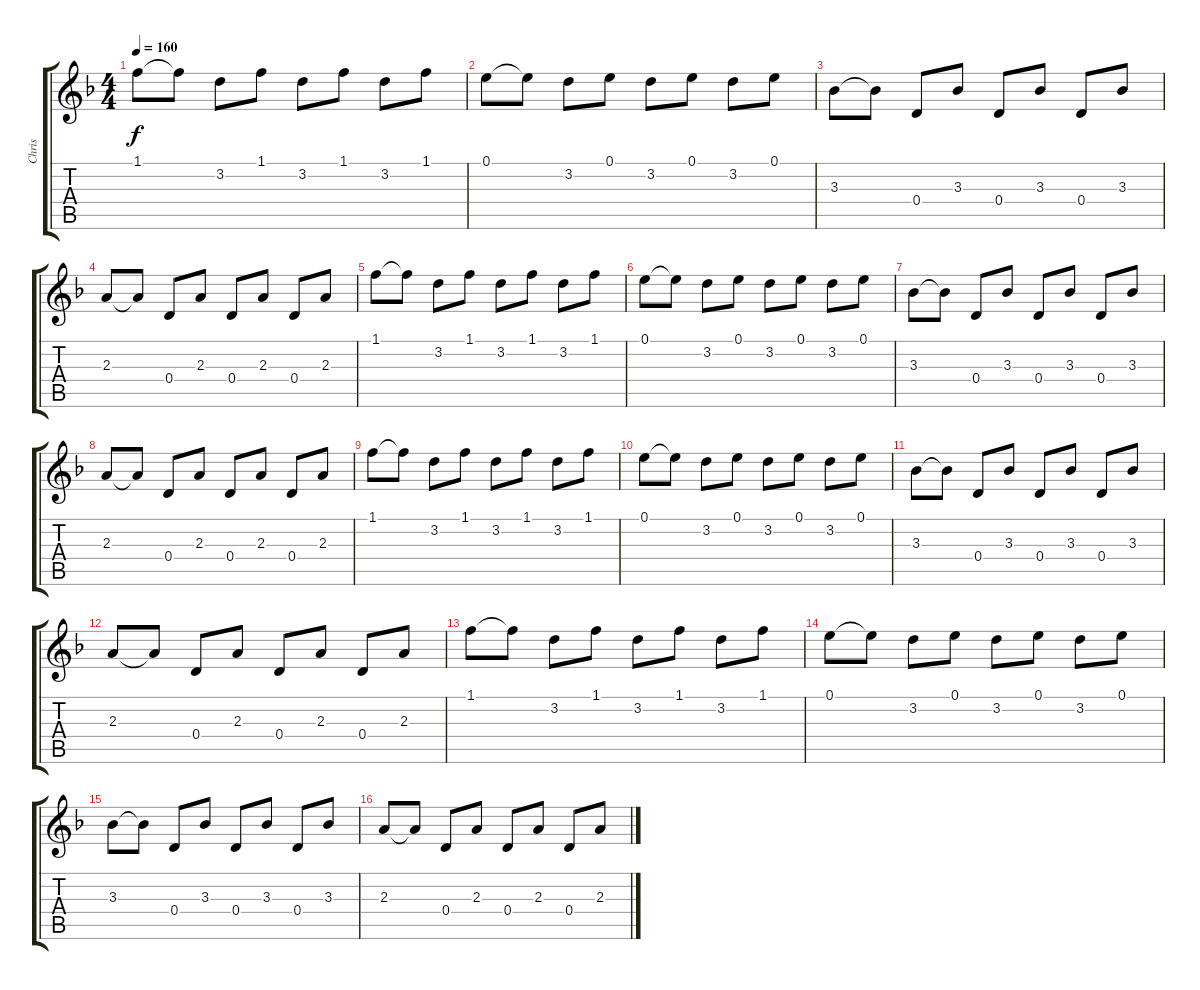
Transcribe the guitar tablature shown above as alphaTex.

\track ("Chris" "Chris") {instrument distortionguitar}
\staff {score tabs}
\tuning (E4 B3 G3 D3 A2 D2) {hide}
\ts (4 4)
\tempo 160
\clef g2
\ks dminor
1.1.8{dy f} 1.1{t}.8 3.2.8 1.1.8 3.2.8 1.1.8 3.2.8 1.1.8 |
0.1.8 0.1{t}.8 3.2.8 0.1.8 3.2.8 0.1.8 3.2.8 0.1.8 |
3.3.8 3.3{t}.8 0.4.8 3.3.8 0.4.8 3.3.8 0.4.8 3.3.8 |
2.3.8 2.3{t}.8 0.4.8 2.3.8 0.4.8 2.3.8 0.4.8 2.3.8 |
1.1.8 1.1{t}.8 3.2.8 1.1.8 3.2.8 1.1.8 3.2.8 1.1.8 |
0.1.8 0.1{t}.8 3.2.8 0.1.8 3.2.8 0.1.8 3.2.8 0.1.8 |
3.3.8 3.3{t}.8 0.4.8 3.3.8 0.4.8 3.3.8 0.4.8 3.3.8 |
2.3.8 2.3{t}.8 0.4.8 2.3.8 0.4.8 2.3.8 0.4.8 2.3.8 |
1.1.8 1.1{t}.8 3.2.8 1.1.8 3.2.8 1.1.8 3.2.8 1.1.8 |
0.1.8 0.1{t}.8 3.2.8 0.1.8 3.2.8 0.1.8 3.2.8 0.1.8 |
3.3.8 3.3{t}.8 0.4.8 3.3.8 0.4.8 3.3.8 0.4.8 3.3.8 |
2.3.8 2.3{t}.8 0.4.8 2.3.8 0.4.8 2.3.8 0.4.8 2.3.8 |
1.1.8 1.1{t}.8 3.2.8 1.1.8 3.2.8 1.1.8 3.2.8 1.1.8 |
0.1.8 0.1{t}.8 3.2.8 0.1.8 3.2.8 0.1.8 3.2.8 0.1.8 |
3.3.8 3.3{t}.8 0.4.8 3.3.8 0.4.8 3.3.8 0.4.8 3.3.8 |
2.3.8 2.3{t}.8 0.4.8 2.3.8 0.4.8 2.3.8 0.4.8 2.3.8
